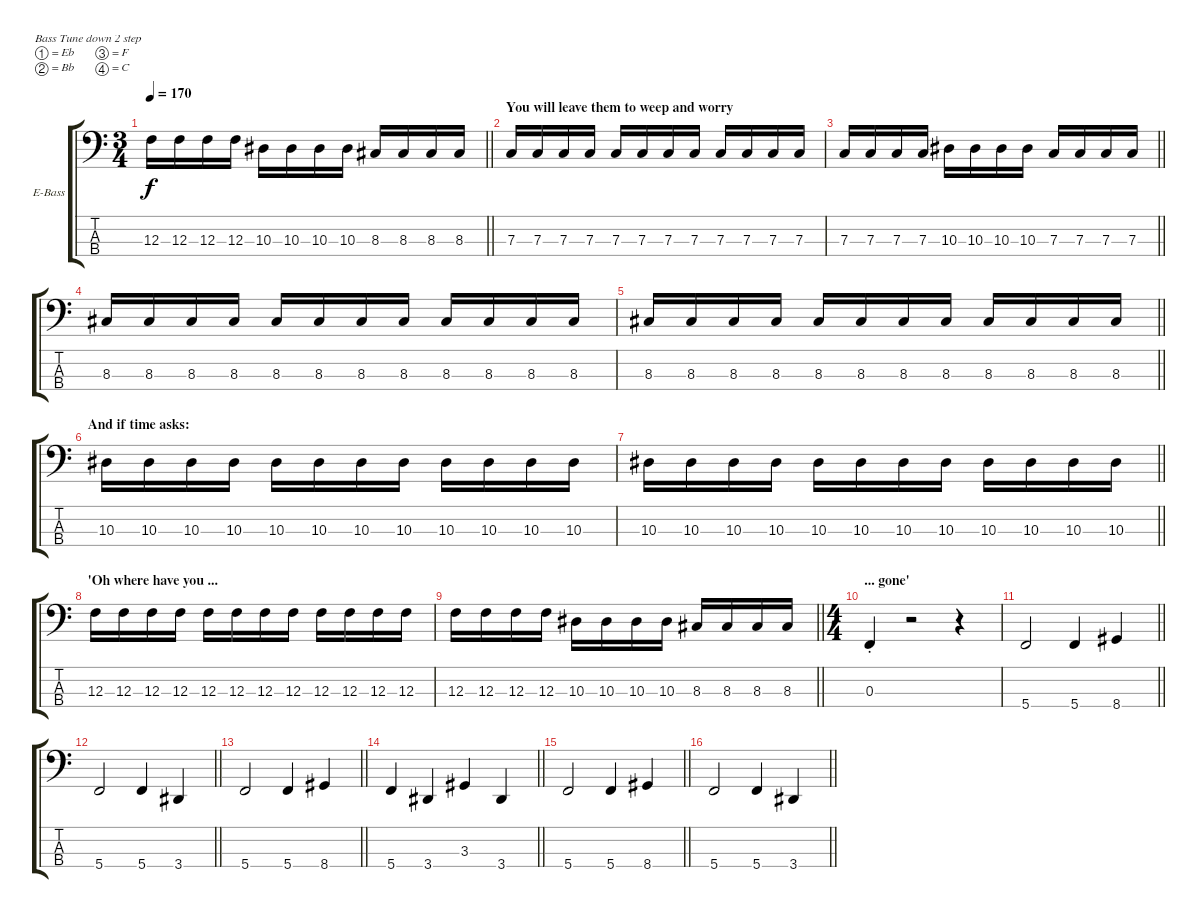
\bracketExtendMode groupsimilarinstruments
\firstSystemTrackNameOrientation horizontal
\otherSystemsTrackNameOrientation horizontal
\track ("Bass" "E-Bass") {instrument electricbasspick}
\staff {score tabs}
\tuning (Eb2 Bb1 F1 C1)
\ts (3 4)
\tempo 170
\clef f4
\barLineRight lightlight
\ks c
12.3.16{dy f} 12.3.16 12.3.16 12.3.16 10.3.16 10.3.16 10.3.16 10.3.16 8.3.16 8.3.16 8.3.16 8.3.16 |
\section ("" "You will leave them to weep and worry")
7.3.16 7.3.16 7.3.16 7.3.16 7.3.16 7.3.16 7.3.16 7.3.16 7.3.16 7.3.16 7.3.16 7.3.16 |
\barLineRight lightlight
7.3.16 7.3.16 7.3.16 7.3.16 10.3.16 10.3.16 10.3.16 10.3.16 7.3.16 7.3.16 7.3.16 7.3.16 |
8.3.16 8.3.16 8.3.16 8.3.16 8.3.16 8.3.16 8.3.16 8.3.16 8.3.16 8.3.16 8.3.16 8.3.16 |
\barLineRight lightlight
8.3.16 8.3.16 8.3.16 8.3.16 8.3.16 8.3.16 8.3.16 8.3.16 8.3.16 8.3.16 8.3.16 8.3.16 |
\section ("" "And if time asks:")
10.3.16 10.3.16 10.3.16 10.3.16 10.3.16 10.3.16 10.3.16 10.3.16 10.3.16 10.3.16 10.3.16 10.3.16 |
\barLineRight lightlight
10.3.16 10.3.16 10.3.16 10.3.16 10.3.16 10.3.16 10.3.16 10.3.16 10.3.16 10.3.16 10.3.16 10.3.16 |
\section ("" "'Oh where have you ...")
12.3.16 12.3.16 12.3.16 12.3.16 12.3.16 12.3.16 12.3.16 12.3.16 12.3.16 12.3.16 12.3.16 12.3.16 |
\barLineRight lightlight
12.3.16 12.3.16 12.3.16 12.3.16 10.3.16 10.3.16 10.3.16 10.3.16 8.3.16 8.3.16 8.3.16 8.3.16 |
\ts (4 4)
\beaming (8 2 2 2 2)
\section ("" "... gone'")
0.3{st}.4 r.2 r.4 |
\barLineRight lightlight
5.4.2 5.4.4 8.4.4 |
\barLineRight lightlight
5.4.2 5.4.4 3.4.4 |
\barLineRight lightlight
5.4.2 5.4.4 8.4.4 |
\barLineRight lightlight
5.4.4 3.4.4 3.3.4 3.4.4 |
\barLineRight lightlight
5.4.2 5.4.4 8.4.4 |
\barLineRight lightlight
5.4.2 5.4.4 3.4.4
